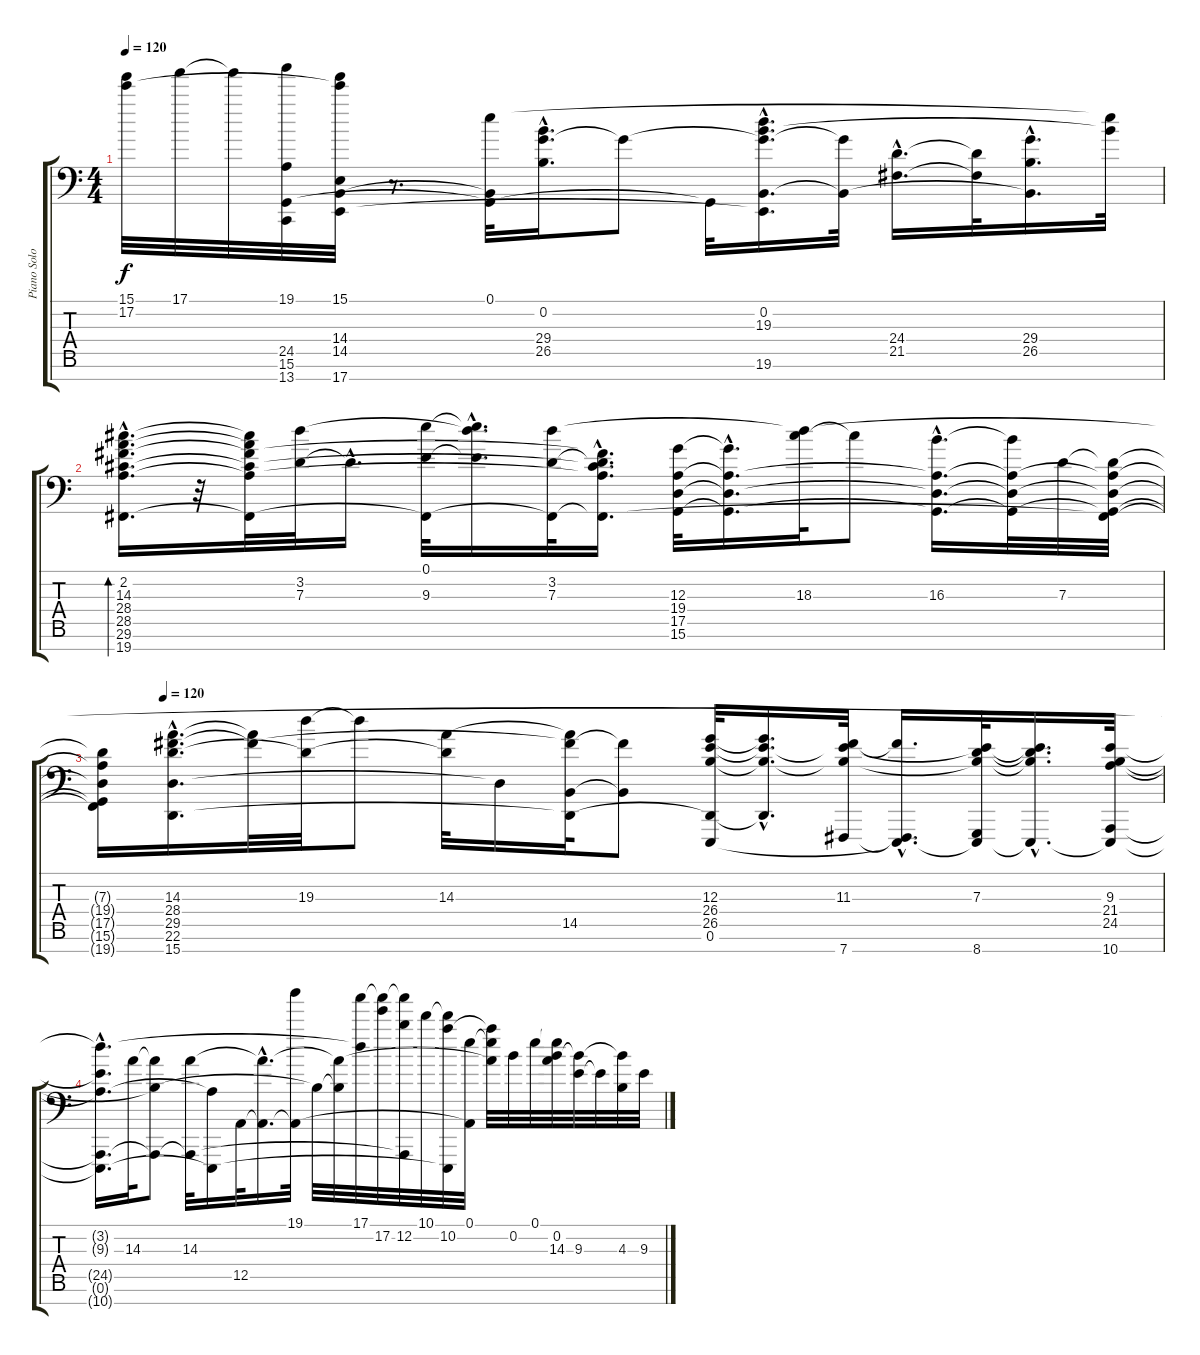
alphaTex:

\track ("Piano Solo" "Piano Solo") {instrument acousticgrandpiano}
\staff {score tabs}
\tuning (E5 B4 G3 D2 A1 E1 B0) {hide}
\ts (4 4)
\tempo 120
\clef f4
\ks c
(15.1 17.2).32{dy f} 17.1.32 17.1{t}.32 (19.1 24.5{t} 15.6{t} 13.7{t}).32 (15.1 17.2{t} 14.4{t} 14.5 17.7).32 r.8{d} (0.1 14.5{t} 15.6{t}).32 (0.2{hac} 29.4{hac} 26.5{hac}).16{d} 29.4{t}.8 15.6{t}.32 (0.2{hac} 19.3{hac} 29.4{hac t} 19.6{hac} 17.7{hac t}).16{d} (29.4{t} 19.6{t}).32 (24.4{hac} 21.5{hac}).16{d} (24.4{t} 21.5{t}).32 (29.4{hac} 26.5{hac} 19.6{hac t}).16{d} (0.1{t} 0.2{t}).32 |
(2.2{hac} 14.3{hac} 28.4{hac} 28.5{hac} 29.6{hac} 19.7{hac}).16{d bd 60} r.32 (2.2{t} 14.3{t} 28.4{t} 28.5{t} 29.6{t} 19.7{t}).32 (3.2 7.3).32 7.3{hac t}.16{d} (0.1 9.3 19.7{t}).32 (0.1{hac t} 3.2{hac t} 9.3{hac t}).16{d} (3.2 7.3 19.7{t}).32 (7.3{hac t} 28.4{hac t} 28.5{hac t} 29.6{hac t} 19.7{hac t}).16{d} (12.3 19.4 17.5 15.6).32 (12.3{hac t} 19.4{hac t} 17.5{hac t} 15.6{hac t}).16{d} (3.2{t} 18.3).32 18.3{t}.8 (16.3{hac} 19.4{hac t} 17.5{hac t} 15.6{hac t}).16{d} (16.3{t} 19.4{t} 17.5{t} 15.6{t}).32 7.3.32 (7.3{t} 19.4{t} 17.5{t} 15.6{t} 19.7{t}).32 |
\tempo (120 0.0625)
(7.3{t} 19.4{t} 17.5{t} 15.6{t} 19.7{t}).16 (14.3{hac} 28.4{hac} 29.5{hac} 22.6 15.7).16{d} (14.3{t} 28.4{t}).32 (19.3 29.5{t}).32 19.3{t}.8 (14.3 29.5{t}).32 22.6{t}.16 (14.3{t} 28.4{t} 14.5 15.7{t}).32 (28.4{t} 14.5{t}).8 (12.3 26.4 26.5 0.6 15.7{t}).32 (12.3{hac t} 26.4{hac t} 26.5{hac t} 15.7{hac t}).16{d} (11.3 26.4{t} 26.5{t} 7.7).32 (11.3{hac t} 0.6{hac t} 7.7{hac t}).16{d} (7.3 26.4{t} 26.5{t} 0.6{t} 8.7).32 (7.3{hac t} 26.4{hac t} 26.5{hac t} 0.6{hac t}).16{d} (9.3 21.4 24.5 0.6{t} 10.7).32 |
(3.2{hac t} 9.3{hac t} 24.5{hac t} 0.6{hac t} 10.7{hac t}).16{d} 14.3.32 (14.3{t} 21.4{t} 10.7{t}).8 (14.3 10.7{t}).32 (24.5{t} 0.6{t}).16 12.5.32 (14.3{hac t} 12.5{hac t}).16{d} (19.1 12.5{t}).32 21.4{t}.32 (14.3{t} 21.4{t}).32 (17.1 3.2{t}).32 (17.1{t} 17.2).32 (17.1{t} 12.2 10.7{t}).32 10.1.32 (10.1{t} 10.2 0.6{t}).32 (0.1 12.5{t}).32 (0.1{t} 10.2{t} 14.3{t}).32 0.2.32 0.1.32 (0.1{t} 0.2 14.3).32 (0.2{t} 9.3).32 9.3{t}.32 (0.2{t} 4.3).32 9.3.32
